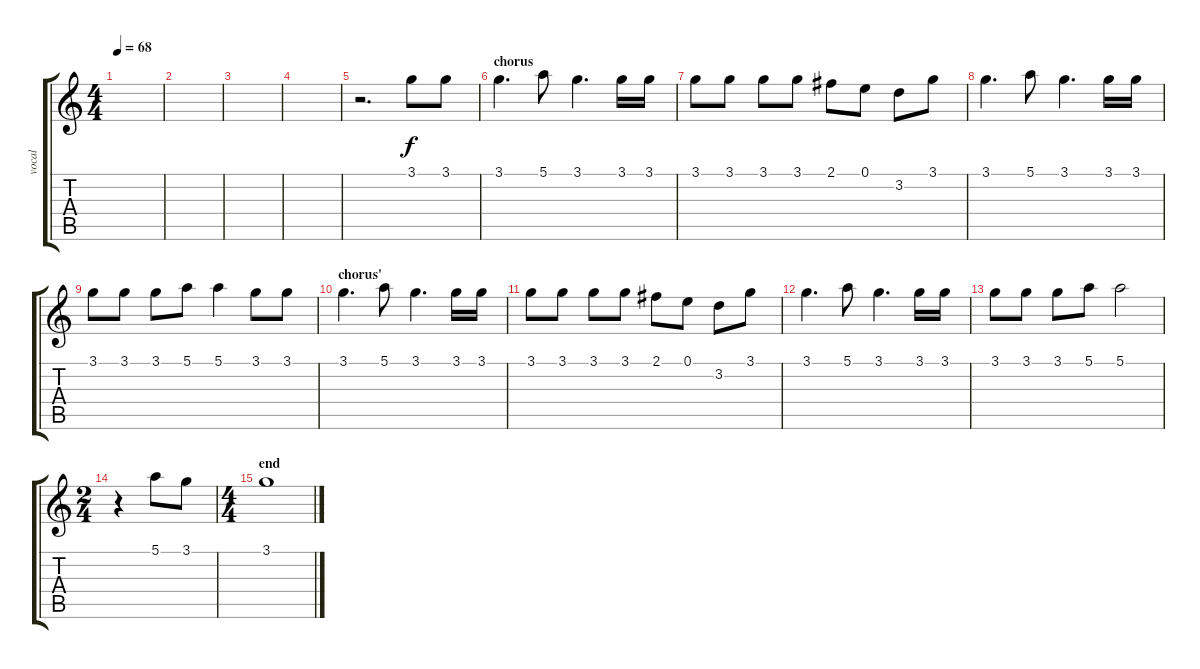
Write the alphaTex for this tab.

\track ("vocal" "vocal") {instrument flute}
\staff {score tabs}
\tuning (E5 B4 G4 D4 A3 E3) {hide}
\ts (4 4)
\tempo 68
\clef g2
\ks c
|
|
|
|
r.2{d} 3.1.8 3.1.8 |
\section ("" "chorus")
3.1.4{d} 5.1.8 3.1.4{d} 3.1.16 3.1.16 |
3.1.8 3.1.8 3.1.8 3.1.8 2.1.8 0.1.8 3.2.8 3.1.8 |
3.1.4{d} 5.1.8 3.1.4{d} 3.1.16 3.1.16 |
3.1.8 3.1.8 3.1.8 5.1.8 5.1.4 3.1.8 3.1.8 |
\section ("" "chorus'")
3.1.4{d} 5.1.8 3.1.4{d} 3.1.16 3.1.16 |
3.1.8 3.1.8 3.1.8 3.1.8 2.1.8 0.1.8 3.2.8 3.1.8 |
3.1.4{d} 5.1.8 3.1.4{d} 3.1.16 3.1.16 |
3.1.8 3.1.8 3.1.8 5.1.8 5.1.2 |
\ts (2 4)
r.4 5.1.8 3.1.8 |
\ts (4 4)
\section ("" "end")
3.1.1
